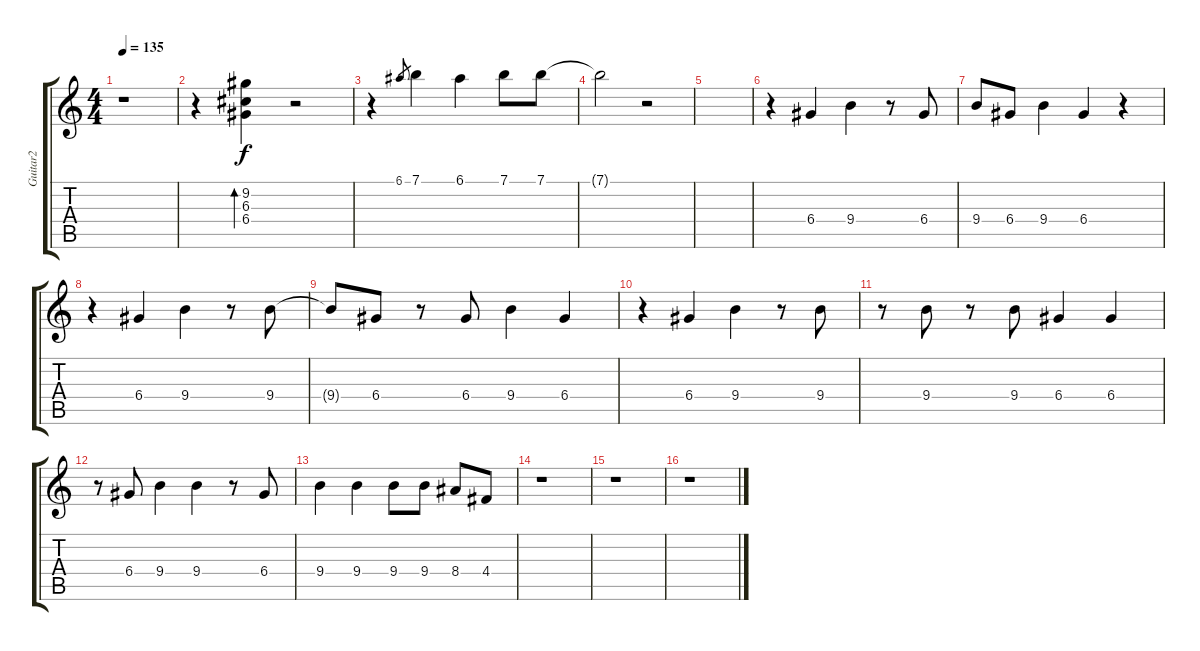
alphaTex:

\track ("Guitar2" "Guitar2") {instrument acousticguitarnylon}
\staff {score tabs}
\tuning (E4 B3 G3 D3 A2 E2) {hide}
\ts (4 4)
\tempo 135
\clef g2
\ks c
r.1{dy f} |
r.4 (9.2 6.3 6.4).4{bd 240} r.2 |
r.4 6.1.8{gr} 7.1.4 6.1.4 7.1.8 7.1.8 |
7.1{t}.2 r.2 |
|
r.4 6.4.4 9.4.4 r.8 6.4.8 |
9.4.8 6.4.8 9.4.4 6.4.4 r.4 |
r.4 6.4.4 9.4.4 r.8 9.4.8 |
9.4{t}.8 6.4.8 r.8 6.4.8 9.4.4 6.4.4 |
r.4 6.4.4 9.4.4 r.8 9.4.8 |
r.8 9.4.8 r.8 9.4.8 6.4.4 6.4.4 |
r.8 6.4.8 9.4.4 9.4.4 r.8 6.4.8 |
9.4.4 9.4.4 9.4.8 9.4.8 8.4.8 4.4.8 |
r.1 |
r.1 |
r.1
